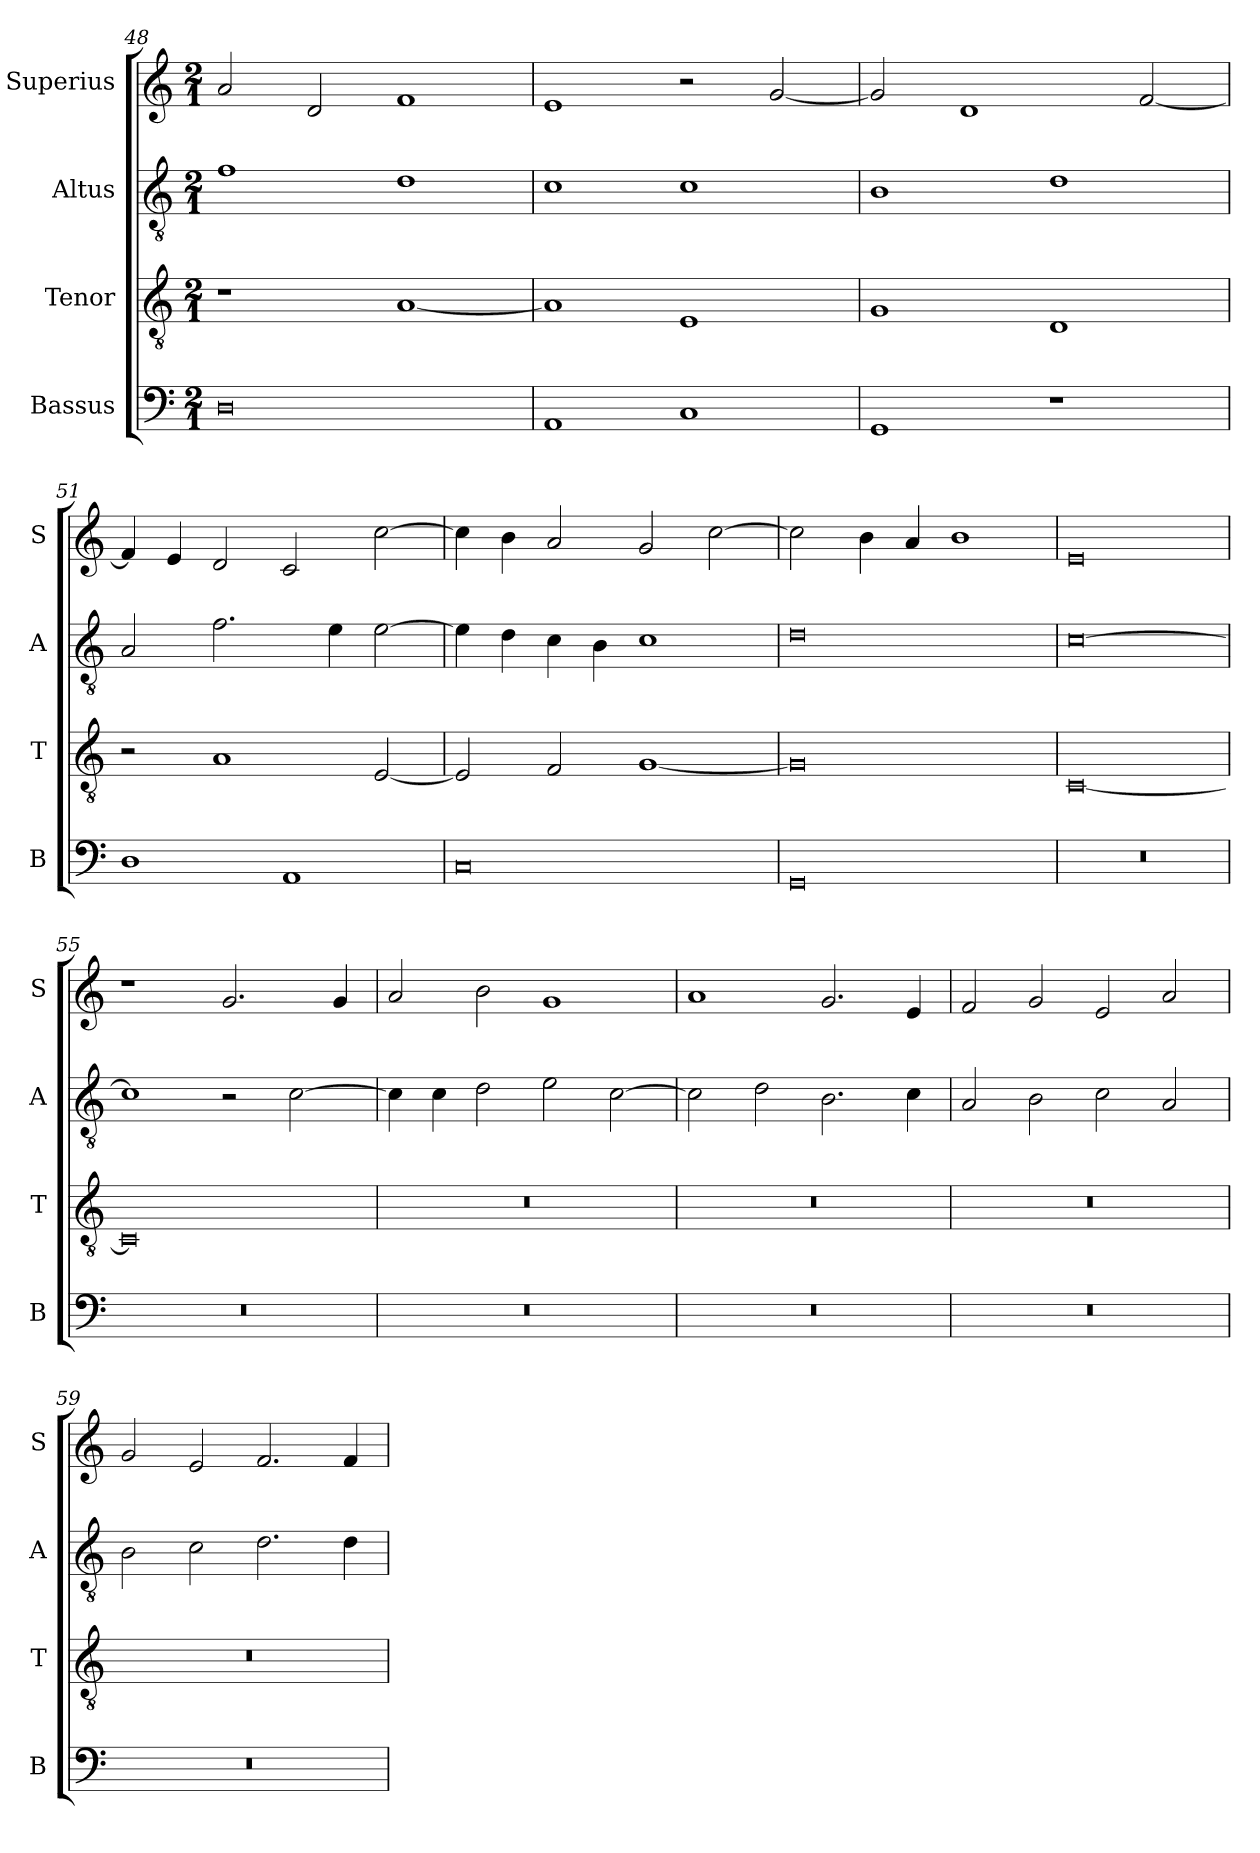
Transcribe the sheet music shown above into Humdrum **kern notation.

**kern	**kern	**kern	**kern
*part4	*part3	*part2	*part1
*staff4	*staff3	*staff2	*staff1
*I"Bassus	*I"Tenor	*I"Altus	*I"Superius
*I'B	*I'T	*I'A	*I'S
*clefF4	*clefGv2	*clefGv2	*clefG2
*k[]	*k[]	*k[]	*k[]
*C:	*C:	*C:	*C:
*M2/1	*M2/1	*M2/1	*M2/1
=48	=48	=48	=48
0D	1r	1f	2a
.	.	.	2d
.	[1A	1d	1f
=49	=49	=49	=49
1AA	1A]	1c	1e
1C	1E	1c	2r
.	.	.	[2g
=50	=50	=50	=50
1GG	1G	1B	2g]
.	.	.	1d
1r	1D	1d	.
.	.	.	[2f
=51	=51	=51	=51
1D	2r	2A	4f]
.	.	.	4e
.	1A	2.f	2d
1AA	.	.	2c
.	.	4e	.
.	[2E	[2e	[2cc
=52	=52	=52	=52
0C	2E]	4e]	4cc]
.	.	4d	4b
.	2F	4c	2a
.	.	4B	.
.	[1G	1c	2g
.	.	.	[2cc
=53	=53	=53	=53
0GG	0G]	0d	2cc]
.	.	.	4b
.	.	.	4a
.	.	.	1b
=54	=54	=54	=54
0r	[0C	[0c	0e
=55	=55	=55	=55
0r	0C]	1c]	1r
.	.	2r	2.g
.	.	[2c	.
.	.	.	4g
=56	=56	=56	=56
0r	0r	4c]	2a
.	.	4c	.
.	.	2d	2b
.	.	2e	1g
.	.	[2c	.
=57	=57	=57	=57
0r	0r	2c]	1a
.	.	2d	.
.	.	2.B	2.g
.	.	4c	4e
=58	=58	=58	=58
0r	0r	2A	2f
.	.	2B	2g
.	.	2c	2e
.	.	2A	2a
=59	=59	=59	=59
0r	0r	2B	2g
.	.	2c	2e
.	.	2.d	2.f
.	.	4d	4f
=	=	=	=
*-	*-	*-	*-
